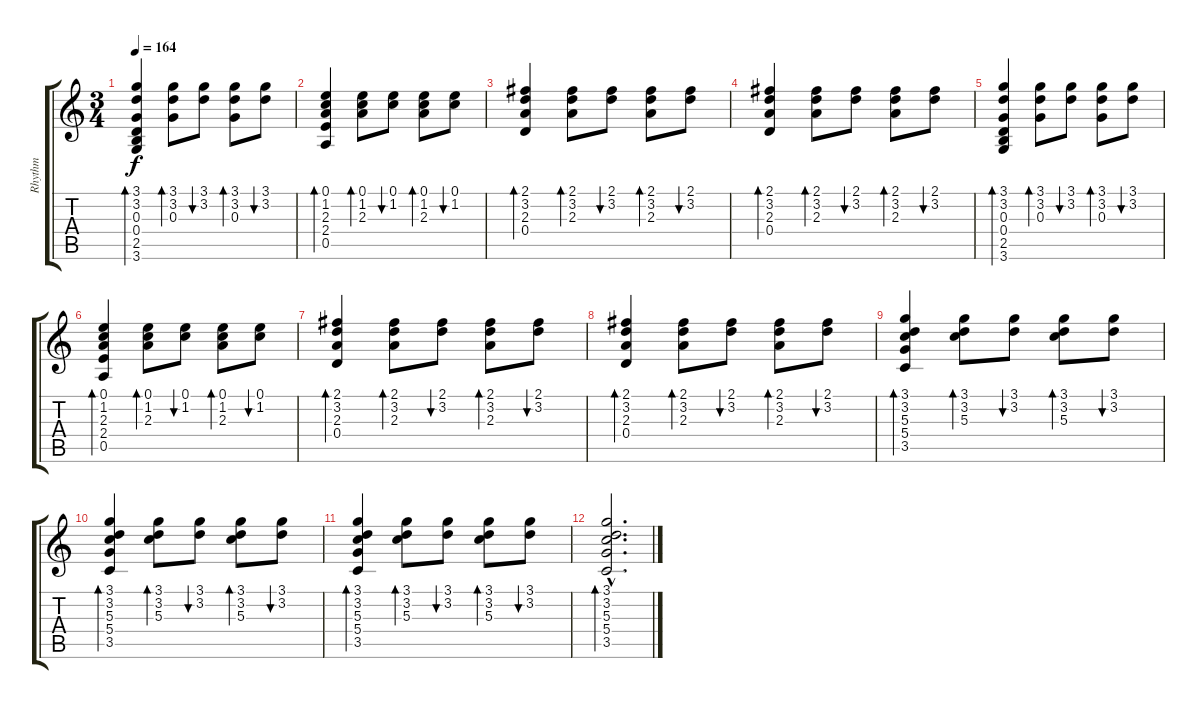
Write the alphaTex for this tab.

\track ("Rhythm" "Rhythm") {instrument electricguitarjazz}
\staff {score tabs}
\tuning (E4 B3 G3 D3 A2 E2) {hide}
\ts (3 4)
\tempo 164
\clef g2
\ks c
(3.1 3.2 0.3 0.4 2.5 3.6).4{bd 60 dy f} (3.1 3.2 0.3).8{bd 30} (3.1 3.2).8{bu 60} (3.1 3.2 0.3).8{bd 30} (3.1 3.2).8{bu 60} |
(0.1 1.2 2.3 2.4 0.5).4{bd 60} (0.1 1.2 2.3).8{bd 30} (0.1 1.2).8{bu 60} (0.1 1.2 2.3).8{bd 30} (0.1 1.2).8{bu 60} |
(2.1 3.2 2.3 0.4).4{bd 60} (2.1 3.2 2.3).8{bd 30} (2.1 3.2).8{bu 60} (2.1 3.2 2.3).8{bd 30} (2.1 3.2).8{bu 60} |
(2.1 3.2 2.3 0.4).4{bd 60} (2.1 3.2 2.3).8{bd 30} (2.1 3.2).8{bu 60} (2.1 3.2 2.3).8{bd 30} (2.1 3.2).8{bu 60} |
(3.1 3.2 0.3 0.4 2.5 3.6).4{bd 60} (3.1 3.2 0.3).8{bd 30} (3.1 3.2).8{bu 60} (3.1 3.2 0.3).8{bd 30} (3.1 3.2).8{bu 60} |
(0.1 1.2 2.3 2.4 0.5).4{bd 60} (0.1 1.2 2.3).8{bd 30} (0.1 1.2).8{bu 60} (0.1 1.2 2.3).8{bd 30} (0.1 1.2).8{bu 60} |
(2.1 3.2 2.3 0.4).4{bd 60} (2.1 3.2 2.3).8{bd 30} (2.1 3.2).8{bu 60} (2.1 3.2 2.3).8{bd 30} (2.1 3.2).8{bu 60} |
(2.1 3.2 2.3 0.4).4{bd 60} (2.1 3.2 2.3).8{bd 30} (2.1 3.2).8{bu 60} (2.1 3.2 2.3).8{bd 30} (2.1 3.2).8{bu 60} |
(3.1 3.2 5.3 5.4 3.5).4{bd 60} (3.1 3.2 5.3).8{bd 30} (3.1 3.2).8{bu 60} (3.1 3.2 5.3).8{bd 30} (3.1 3.2).8{bu 60} |
(3.1 3.2 5.3 5.4 3.5).4{bd 60} (3.1 3.2 5.3).8{bd 30} (3.1 3.2).8{bu 60} (3.1 3.2 5.3).8{bd 30} (3.1 3.2).8{bu 60} |
(3.1 3.2 5.3 5.4 3.5).4{bd 60} (3.1 3.2 5.3).8{bd 30} (3.1 3.2).8{bu 60} (3.1 3.2 5.3).8{bd 30} (3.1 3.2).8{bu 60} |
(3.1{hac} 3.2{hac} 5.3{hac} 5.4{hac} 3.5{hac}).2{d bd 60}
